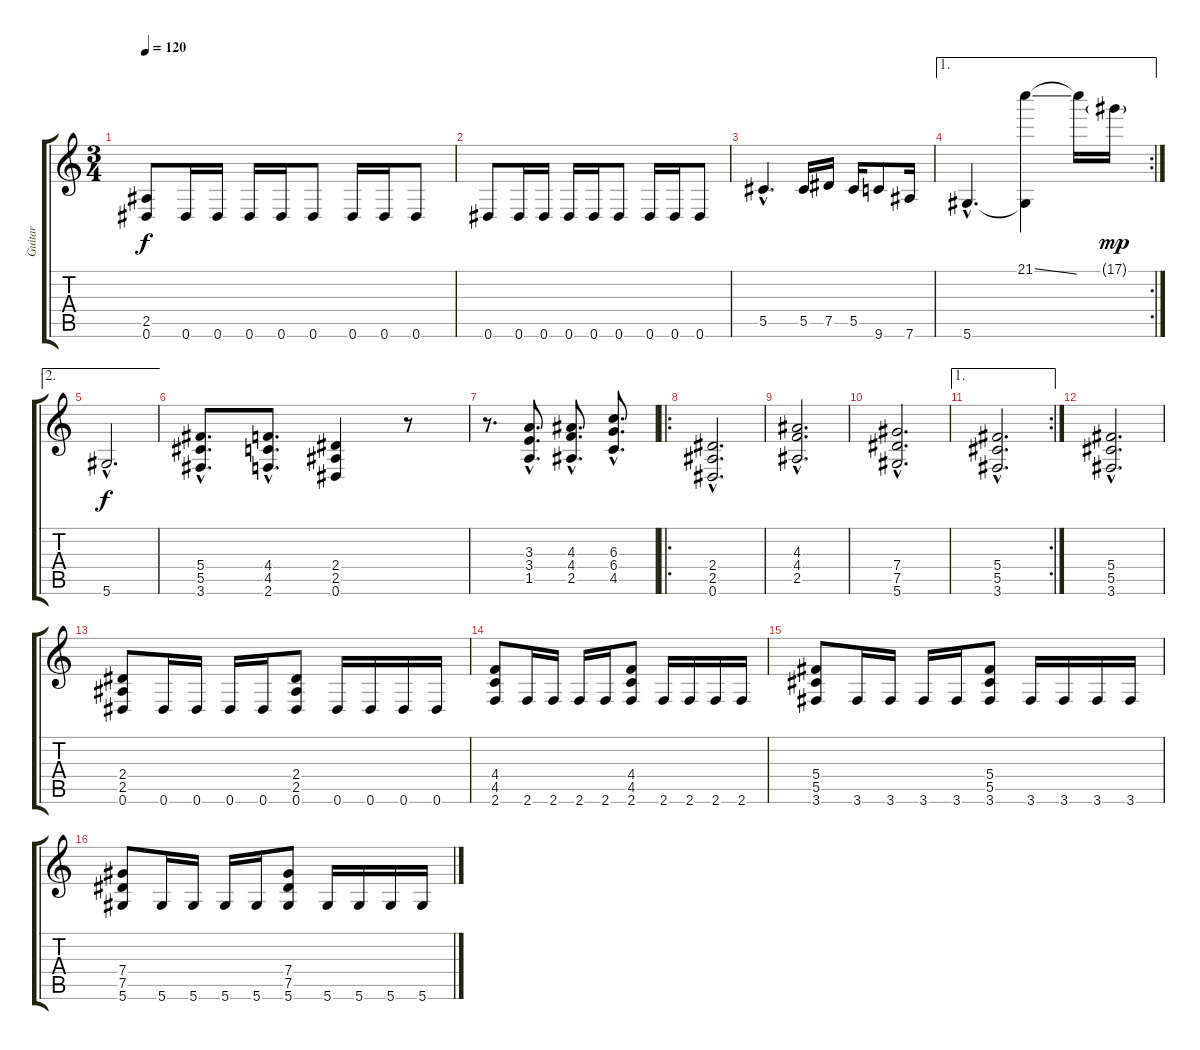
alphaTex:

\track ("Guitar" "Guitar") {instrument distortionguitar}
\staff {score tabs}
\tuning (Eb4 Bb3 Gb3 Db3 Ab2 Eb2) {hide}
\ts (3 4)
\tempo 120
\clef g2
\ks c
(2.5 0.6).8{dy f} 0.6.16 0.6.16 0.6.16 0.6.16 0.6.8 0.6.16 0.6.16 0.6.8 |
0.6.8 0.6.16 0.6.16 0.6.16 0.6.16 0.6.8 0.6.16 0.6.16 0.6.8 |
5.5{hac}.4{d} 5.5.16 7.5.16 5.5.16 9.6.8 7.6.16 |
\ae 1
\rc 2
5.6{hac}.4{d} (21.1{ss} 5.6{t}).4 21.1{t}.16 17.1{g}.16{dy mp} |
\ae 2
5.6{hac}.2{d dy f} |
(5.4{hac} 5.5{hac} 3.6{hac}).8{d} (4.4{hac} 4.5{hac} 2.6{hac}).8{d} (2.4 2.5 0.6).4 r.8 |
r.8{d} (3.3{hac} 3.4{hac} 1.5{hac}).8{d} (4.3{hac} 4.4{hac} 2.5{hac}).8{d} (6.3{hac} 6.4{hac} 4.5{hac}).8{d} |
\ro
(2.4{hac} 2.5{hac} 0.6{hac}).2{d} |
(4.3{hac} 4.4{hac} 2.5{hac}).2{d} |
(7.4{hac} 7.5{hac} 5.6{hac}).2{d} |
\ae 1
\rc 2
(5.4{hac} 5.5{hac} 3.6{hac}).2{d} |
(5.4{hac} 5.5{hac} 3.6{hac}).2{d} |
(2.4 2.5 0.6).8 0.6.16 0.6.16 0.6.16 0.6.16 (2.4 2.5 0.6).8 0.6.16 0.6.16 0.6.16 0.6.16 |
(4.4 4.5 2.6).8 2.6.16 2.6.16 2.6.16 2.6.16 (4.4 4.5 2.6).8 2.6.16 2.6.16 2.6.16 2.6.16 |
(5.4 5.5 3.6).8 3.6.16 3.6.16 3.6.16 3.6.16 (5.4 5.5 3.6).8 3.6.16 3.6.16 3.6.16 3.6.16 |
(7.4 7.5 5.6).8 5.6.16 5.6.16 5.6.16 5.6.16 (7.4 7.5 5.6).8 5.6.16 5.6.16 5.6.16 5.6.16
